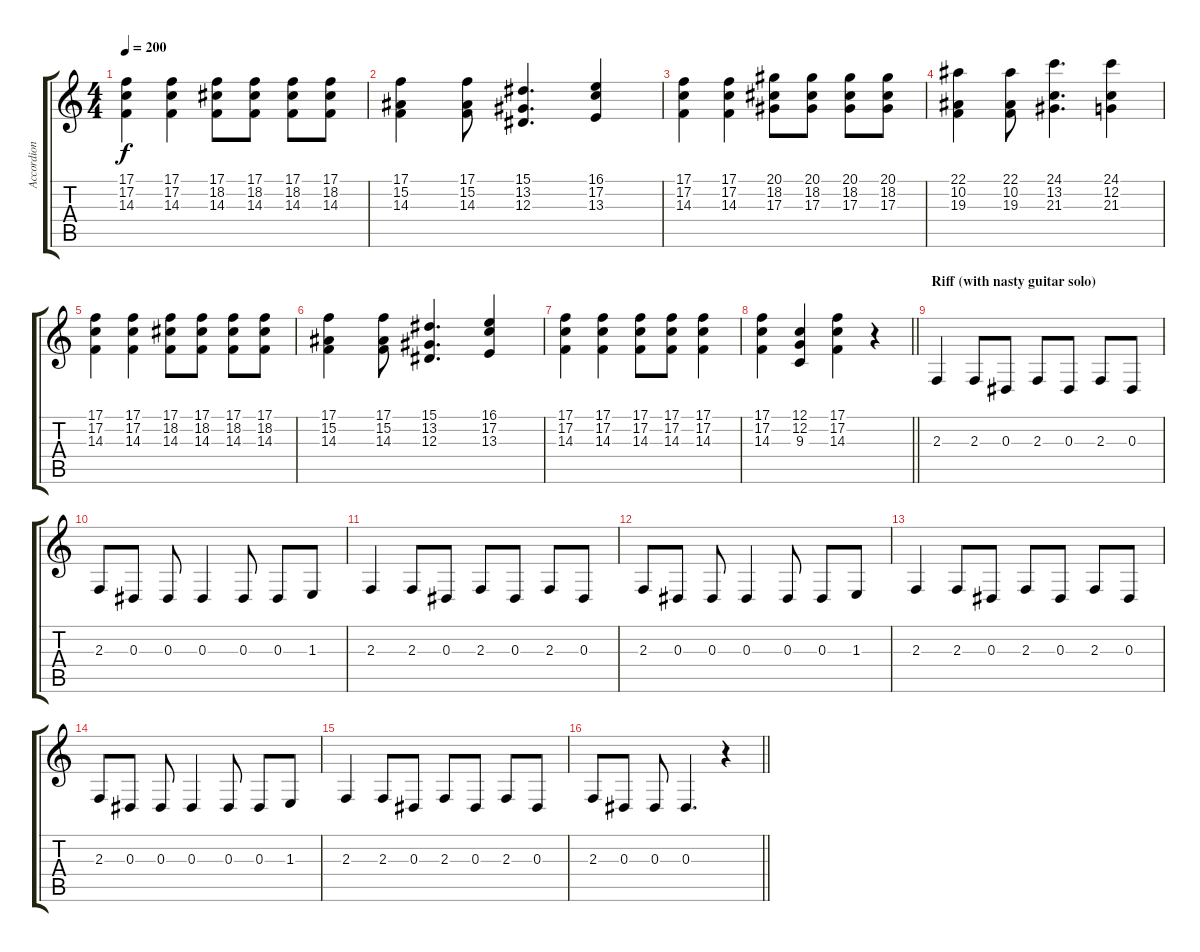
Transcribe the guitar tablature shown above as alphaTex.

\track ("Accordion" "Accordion") {instrument accordion}
\staff {score tabs}
\tuning (C4 G3 Eb3 Bb2 F2 C2) {hide}
\ts (4 4)
\tempo 200
\clef g2
\ks c
(17.1 17.2 14.3).4{dy f} (17.1 17.2 14.3).4 (17.1 18.2 14.3).8 (17.1 18.2 14.3).8 (17.1 18.2 14.3).8 (17.1 18.2 14.3).8 |
(17.1 15.2 14.3).4 (17.1 15.2 14.3).8 (15.1 13.2 12.3).4{d} (16.1 17.2 13.3).4 |
(17.1 17.2 14.3).4 (17.1 17.2 14.3).4 (20.1 18.2 17.3).8 (20.1 18.2 17.3).8 (20.1 18.2 17.3).8 (20.1 18.2 17.3).8 |
(22.1 10.2 19.3).4 (22.1 10.2 19.3).8 (24.1 13.2 21.3).4{d} (24.1 12.2 21.3).4 |
(17.1 17.2 14.3).4 (17.1 17.2 14.3).4 (17.1 18.2 14.3).8 (17.1 18.2 14.3).8 (17.1 18.2 14.3).8 (17.1 18.2 14.3).8 |
(17.1 15.2 14.3).4 (17.1 15.2 14.3).8 (15.1 13.2 12.3).4{d} (16.1 17.2 13.3).4 |
(17.1 17.2 14.3).4 (17.1 17.2 14.3).4 (17.1 17.2 14.3).8 (17.1 17.2 14.3).8 (17.1 17.2 14.3).4 |
\barLineRight lightlight
(17.1 17.2 14.3).4 (12.1 12.2 9.3).4 (17.1 17.2 14.3).4 r.4 |
\section ("" "Riff (with nasty guitar solo)")
2.3.4 2.3.8 0.3.8 2.3.8 0.3.8 2.3.8 0.3.8 |
2.3.8 0.3.8 0.3.8 0.3.4 0.3.8 0.3.8 1.3.8 |
2.3.4 2.3.8 0.3.8 2.3.8 0.3.8 2.3.8 0.3.8 |
2.3.8 0.3.8 0.3.8 0.3.4 0.3.8 0.3.8 1.3.8 |
2.3.4 2.3.8 0.3.8 2.3.8 0.3.8 2.3.8 0.3.8 |
2.3.8 0.3.8 0.3.8 0.3.4 0.3.8 0.3.8 1.3.8 |
2.3.4 2.3.8 0.3.8 2.3.8 0.3.8 2.3.8 0.3.8 |
\barLineRight lightlight
2.3.8 0.3.8 0.3.8 0.3.4{d} r.4
